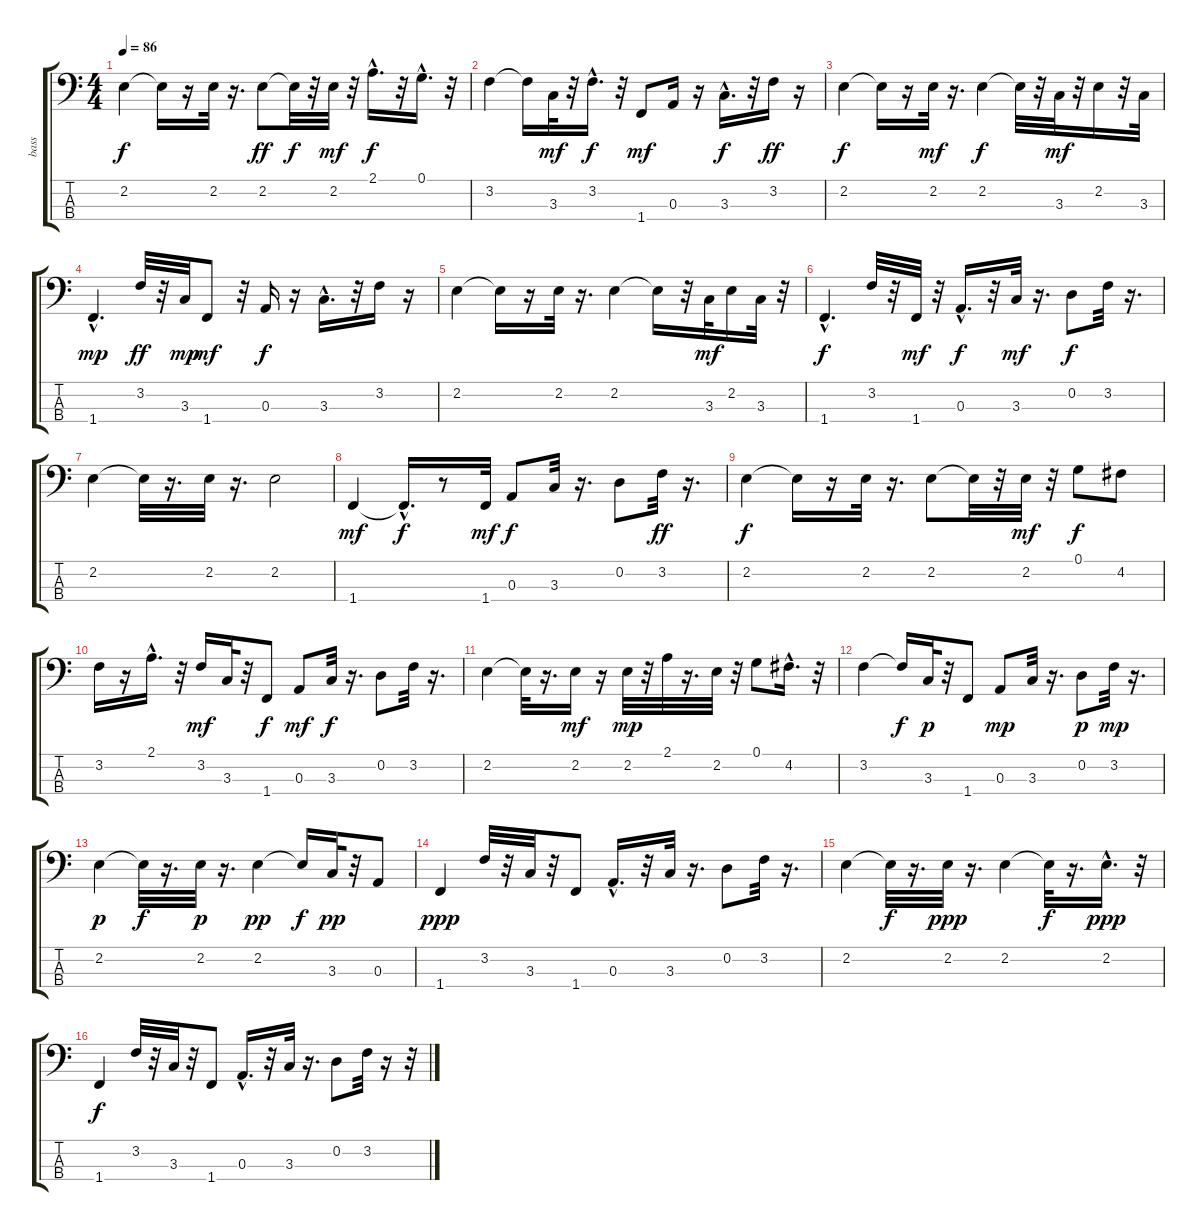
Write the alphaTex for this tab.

\track ("bass" "bass") {instrument electricbassfinger}
\staff {score tabs}
\tuning (G2 D2 A1 E1) {hide}
\ts (4 4)
\tempo 86
\clef f4
\ks c
2.2.4{dy f} 2.2{t}.16 r.16 2.2.32 r.16{d} 2.2.8{dy ff} 2.2{t}.32{dy f} r.32 2.2.32{dy mf} r.32 2.1{hac}.16{d dy f} r.32 0.1{hac}.16{d} r.32 |
3.2.4 3.2{t}.16 3.3.32{dy mf} r.32 3.2{hac}.16{d dy f} r.32 1.4.8{dy mf} 0.3.16 r.16 3.3{hac}.16{d dy f} r.32 3.2.16{dy ff} r.16 |
2.2.4{dy f} 2.2{t}.16 r.16 2.2.32{dy mf} r.16{d} 2.2.4{dy f} 2.2{t}.32 r.32 3.3.32{dy mf} r.32 2.2.16 r.32 3.3.32 |
1.4{hac}.4{d dy mp} 3.2.32{dy ff} r.32 3.3.32{dy mp} 1.4.8{dy mf} r.32 0.3.16{dy f} r.16 3.3{hac}.16{d} r.32 3.2.16 r.16 |
2.2.4 2.2{t}.16 r.16 2.2.32 r.16{d} 2.2.4 2.2{t}.16 r.32 3.3.32{dy mf} 2.2.16 3.3.32 r.32 |
1.4{hac}.4{d dy f} 3.2.32 r.32 1.4.32{dy mf} r.32 0.3{hac}.16{d dy f} r.32 3.3.32{dy mf} r.16{d} 0.2.8{dy f} 3.2.32 r.16{d} |
2.2.4 2.2{t}.32 r.16{d} 2.2.32 r.16{d} 2.2.2 |
1.4.4{dy mf} 1.4{hac t}.16{d dy f} r.8 1.4.32{dy mf} 0.3.8{dy f} 3.3.32 r.16{d} 0.2.8 3.2.32{dy ff} r.16{d} |
2.2.4{dy f} 2.2{t}.16 r.16 2.2.32 r.16{d} 2.2.8 2.2{t}.32 r.32 2.2.32{dy mf} r.32 0.1.8{dy f} 4.2.8 |
3.2.16 r.16 2.1{hac}.16{d} r.32 3.2.16{dy mf} 3.3.32 r.32 1.4.8{dy f} 0.3.8{dy mf} 3.3.32{dy f} r.16{d} 0.2.8 3.2.32 r.16{d} |
2.2.4 2.2{t}.32 r.16{d} 2.2.16{dy mf} r.16 2.2.32{dy mp} r.32 2.1.32 r.16{d} 2.2.32 r.32 0.1.8 4.2{hac}.16{d} r.32 |
3.2.4 3.2{t}.16{dy f} 3.3.32{dy p} r.32 1.4.8 0.3.8{dy mp} 3.3.32 r.16{d} 0.2.8{dy p} 3.2.32{dy mp} r.16{d} |
2.2.4{dy p} 2.2{t}.32{dy f} r.16{d} 2.2.32{dy p} r.16{d} 2.2.4{dy pp} 2.2{t}.16{dy f} 3.3.32{dy pp} r.32 0.3.8 |
1.4.4{dy ppp} 3.2.32 r.32 3.3.32 r.32 1.4.8 0.3{hac}.16{d} r.32 3.3.32 r.16{d} 0.2.8 3.2.32 r.16{d} |
2.2.4 2.2{t}.32{dy f} r.16{d} 2.2.32{dy ppp} r.16{d} 2.2.4 2.2{t}.32{dy f} r.16{d} 2.2{hac}.16{d dy ppp} r.32 |
1.4.4{dy f} 3.2.32 r.32 3.3.32 r.32 1.4.8 0.3{hac}.16{d} r.32 3.3.32 r.16{d} 0.2.8 3.2.32 r.16 r.32
